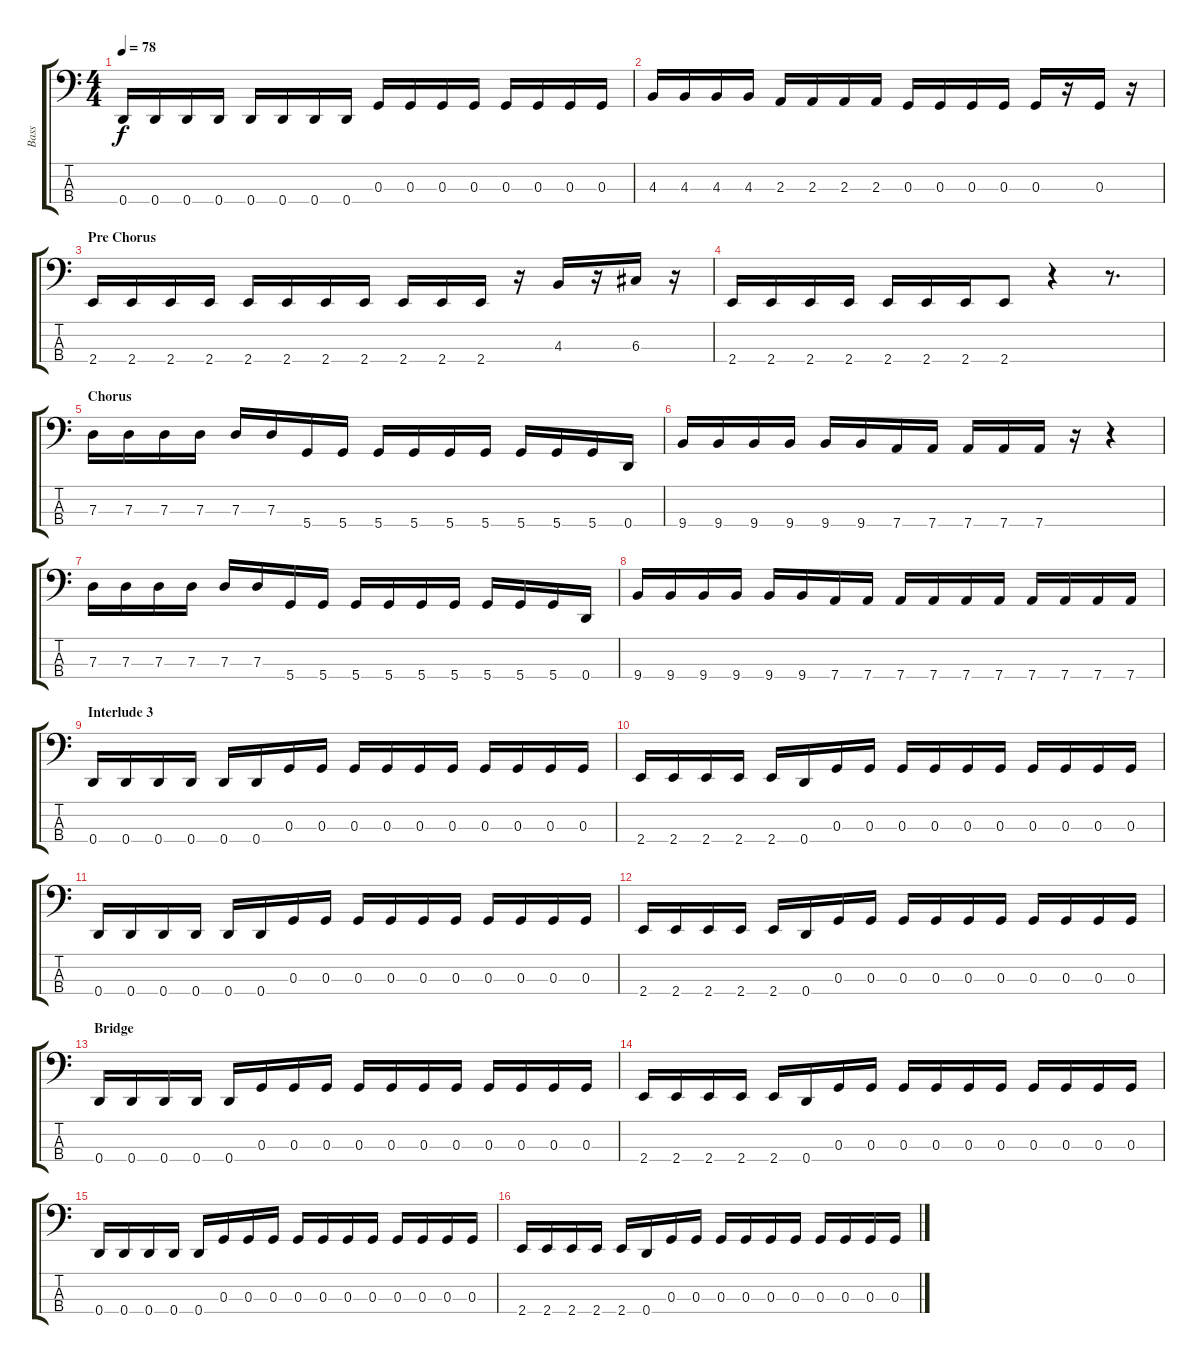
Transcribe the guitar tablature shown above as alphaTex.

\track ("Bass" "Bass") {instrument electricbasspick}
\staff {score tabs}
\tuning (F2 C2 G1 D1) {hide}
\ts (4 4)
\tempo 78
\clef f4
\ks c
0.4.16{dy f} 0.4.16 0.4.16 0.4.16 0.4.16 0.4.16 0.4.16 0.4.16 0.3.16 0.3.16 0.3.16 0.3.16 0.3.16 0.3.16 0.3.16 0.3.16 |
4.3.16 4.3.16 4.3.16 4.3.16 2.3.16 2.3.16 2.3.16 2.3.16 0.3.16 0.3.16 0.3.16 0.3.16 0.3.16 r.16 0.3.16 r.16 |
\section ("" "Pre Chorus")
2.4.16 2.4.16 2.4.16 2.4.16 2.4.16 2.4.16 2.4.16 2.4.16 2.4.16 2.4.16 2.4.16 r.16 4.3.16 r.16 6.3.16 r.16 |
2.4.16 2.4.16 2.4.16 2.4.16 2.4.16 2.4.16 2.4.16 2.4.8 r.4 r.8{d} |
\section ("" "Chorus")
7.3.16 7.3.16 7.3.16 7.3.16 7.3.16 7.3.16 5.4.16 5.4.16 5.4.16 5.4.16 5.4.16 5.4.16 5.4.16 5.4.16 5.4.16 0.4.16 |
9.4.16 9.4.16 9.4.16 9.4.16 9.4.16 9.4.16 7.4.16 7.4.16 7.4.16 7.4.16 7.4.16 r.16 r.4 |
7.3.16 7.3.16 7.3.16 7.3.16 7.3.16 7.3.16 5.4.16 5.4.16 5.4.16 5.4.16 5.4.16 5.4.16 5.4.16 5.4.16 5.4.16 0.4.16 |
9.4.16 9.4.16 9.4.16 9.4.16 9.4.16 9.4.16 7.4.16 7.4.16 7.4.16 7.4.16 7.4.16 7.4.16 7.4.16 7.4.16 7.4.16 7.4.16 |
\section ("" "Interlude 3")
0.4.16 0.4.16 0.4.16 0.4.16 0.4.16 0.4.16 0.3.16 0.3.16 0.3.16 0.3.16 0.3.16 0.3.16 0.3.16 0.3.16 0.3.16 0.3.16 |
2.4.16 2.4.16 2.4.16 2.4.16 2.4.16 0.4.16 0.3.16 0.3.16 0.3.16 0.3.16 0.3.16 0.3.16 0.3.16 0.3.16 0.3.16 0.3.16 |
0.4.16 0.4.16 0.4.16 0.4.16 0.4.16 0.4.16 0.3.16 0.3.16 0.3.16 0.3.16 0.3.16 0.3.16 0.3.16 0.3.16 0.3.16 0.3.16 |
2.4.16 2.4.16 2.4.16 2.4.16 2.4.16 0.4.16 0.3.16 0.3.16 0.3.16 0.3.16 0.3.16 0.3.16 0.3.16 0.3.16 0.3.16 0.3.16 |
\section ("" "Bridge")
0.4.16 0.4.16 0.4.16 0.4.16 0.4.16 0.3.16 0.3.16 0.3.16 0.3.16 0.3.16 0.3.16 0.3.16 0.3.16 0.3.16 0.3.16 0.3.16 |
2.4.16 2.4.16 2.4.16 2.4.16 2.4.16 0.4.16 0.3.16 0.3.16 0.3.16 0.3.16 0.3.16 0.3.16 0.3.16 0.3.16 0.3.16 0.3.16 |
0.4.16 0.4.16 0.4.16 0.4.16 0.4.16 0.3.16 0.3.16 0.3.16 0.3.16 0.3.16 0.3.16 0.3.16 0.3.16 0.3.16 0.3.16 0.3.16 |
2.4.16 2.4.16 2.4.16 2.4.16 2.4.16 0.4.16 0.3.16 0.3.16 0.3.16 0.3.16 0.3.16 0.3.16 0.3.16 0.3.16 0.3.16 0.3.16
